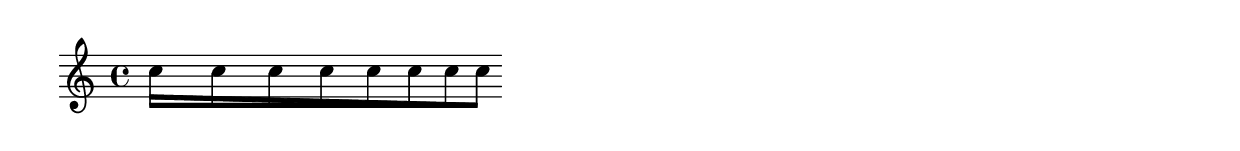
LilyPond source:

%%  Do not edit this file; it is auto-generated from LSR!
\version "2.11.23"

\header { texidoc = "
Feathered beams can be obtained by setting the @code{#'grow-direction}
property; you may also want to use @code{\featherDurations} to adjust
note durations. (See also in tha manual : \"Feathered beams\")
" }

\paper {
  ragged-right = ##t
  indent = #0.0
}

\featherDurations #(ly:make-moment 3 4) \relative c'' {
  \override Beam #'grow-direction = #LEFT
  c16[
    c c c
    c c c c ] 
}
